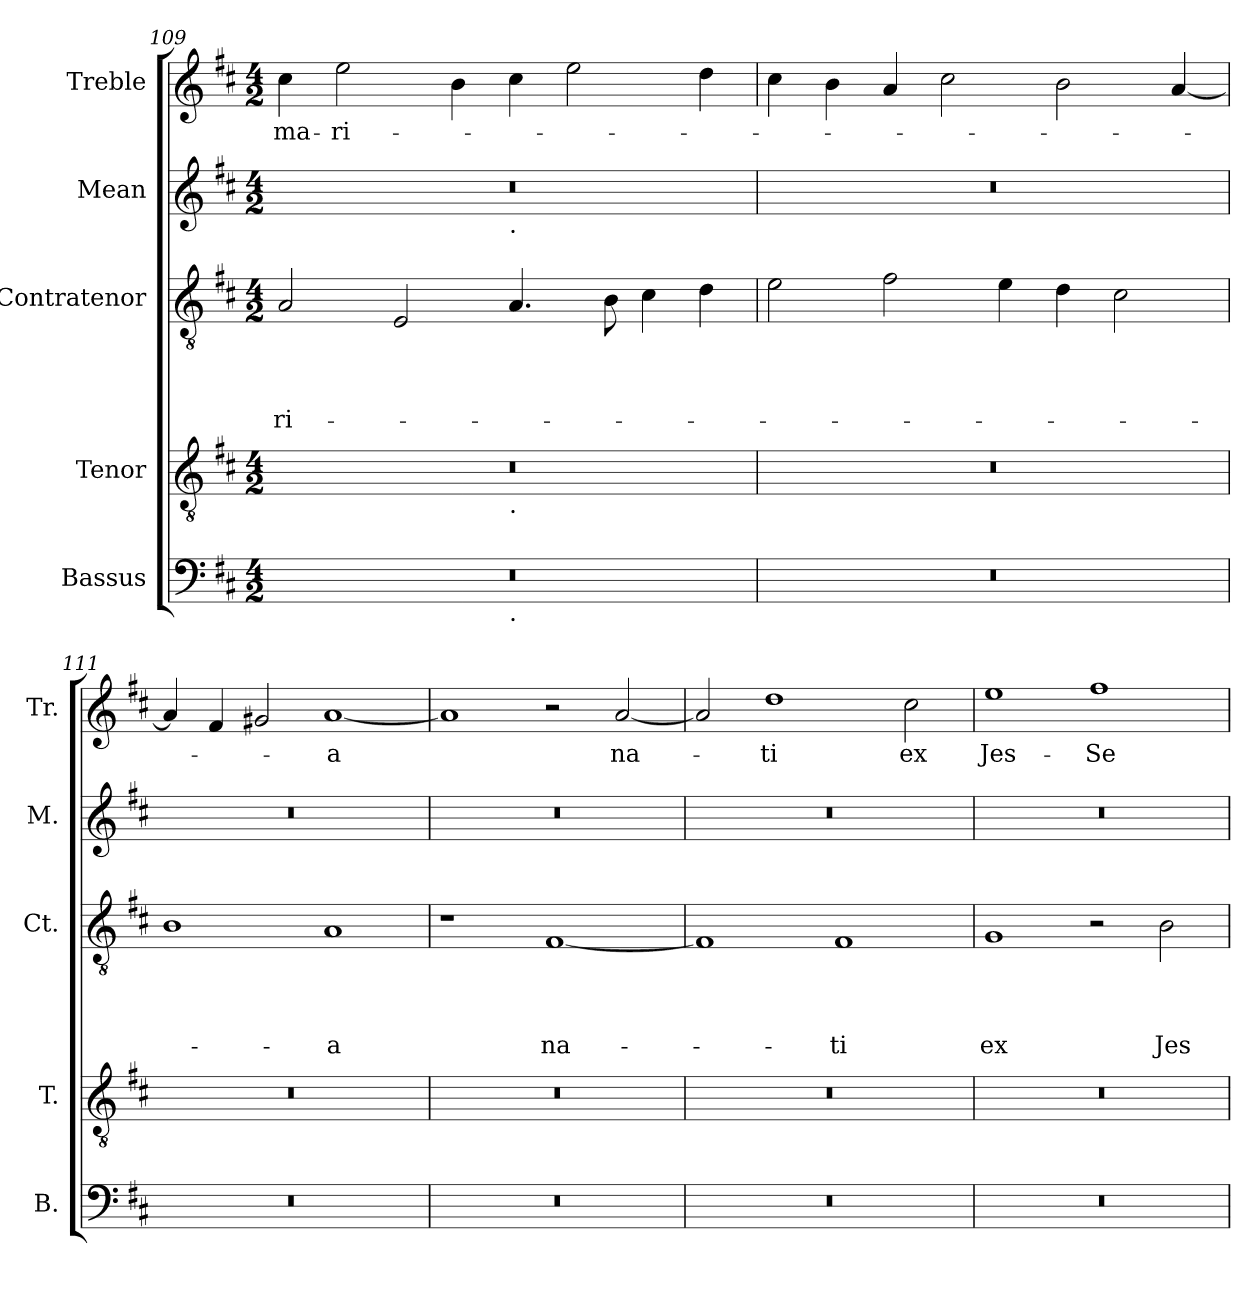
**kern	**kern	**kern	**text	**text	**text	**text	**kern	**kern	**text
*part5	*part4	*part3	*part3	*part3	*part3	*part3	*part2	*part1	*part1
*staff5	*staff4	*staff3	*staff3	*staff3	*staff3	*staff3	*staff2	*staff1	*staff1
*I"Bassus	*I"Tenor	*I"Contratenor	*	*	*	*	*I"Mean	*I"Treble	*
*I'B.	*I'T.	*I'Ct.	*	*	*	*	*I'M.	*I'Tr.	*
*clefF4	*clefGv2	*clefGv2	*	*	*	*	*clefG2	*clefG2	*
*k[f#c#]	*k[f#c#]	*k[f#c#]	*	*	*	*	*k[f#c#]	*k[f#c#]	*
*D:	*D:	*D:	*	*	*	*	*D:	*D:	*
*M4/2	*M4/2	*M4/2	*	*	*	*	*M4/2	*M4/2	*
=109	=109	=109	=109	=109	=109	=109	=109	=109	=109
!	!	!	!	!	!	!LO:LY:b	!	!	!LO:LY:b
*^	*^	*	*	*	*	*	*^	*	*
0r	1ryy	0r	1ryy	2A/	.	.	.	-ri-	0r	1ryy	4cc#\	-ma-
!	!	!	!	!	!	!	!	!	!	!	!	!LO:LY:b:rj
.	.	.	.	.	.	.	.	.	.	.	2ee\	-ri-
.	.	.	.	2E/	.	.	.	.	.	.	.	.
.	.	.	.	.	.	.	.	.	.	.	4b\	.
!	!	!	!	!	!	!	!	!	!	!LO:TX:b:t=.	!	!
!	!	!	!LO:TX:b:t=.	!	!	!	!	!	!	!	!	!
!	!LO:TX:b:t=.	!	!	!	!	!	!	!	!	!	!	!
.	1ryy	.	1ryy	4.A/	.	.	.	.	.	1ryy	4cc#\	.
.	.	.	.	.	.	.	.	.	.	.	2ee\	.
.	.	.	.	8B\	.	.	.	.	.	.	.	.
.	.	.	.	4c#\	.	.	.	.	.	.	.	.
.	.	.	.	4d\	.	.	.	.	.	.	4dd\	.
*v	*v	*	*	*	*	*	*	*	*v	*v	*	*
*	*v	*v	*	*	*	*	*	*	*	*
!!LO:LB:g=z
=110	=110	=110	=110	=110	=110	=110	=110	=110	=110
0r	0r	2e\	.	.	.	.	0r	4cc#\	.
.	.	.	.	.	.	.	.	4b\	.
.	.	2f#\	.	.	.	.	.	4a/	.
.	.	.	.	.	.	.	.	2cc#\	.
.	.	4e\	.	.	.	.	.	.	.
.	.	4d\	.	.	.	.	.	2b\	.
.	.	2c#\	.	.	.	.	.	.	.
.	.	.	.	.	.	.	.	[<4a/	.
=111	=111	=111	=111	=111	=111	=111	=111	=111	=111
0r	0r	1B	.	.	.	.	0r	4a/]	.
.	.	.	.	.	.	.	.	4f#/	.
.	.	.	.	.	.	.	.	2g#/	.
!	!	!	!	!	!	!LO:LY:b:rj	!	!	!LO:LY:b:rj
.	.	1A	.	.	.	-a	.	[<1a	-a
=112	=112	=112	=112	=112	=112	=112	=112	=112	=112
0r	0r	1r	.	.	.	.	0r	1a]	.
!	!	!	!	!	!	!LO:LY:b	!	!	!
.	.	[<1F#	.	.	.	na-	.	2r	.
!	!	!	!	!	!	!	!	!	!LO:LY:b
.	.	.	.	.	.	.	.	[<2a/	na-
=113	=113	=113	=113	=113	=113	=113	=113	=113	=113
0r	0r	1F#]	.	.	.	.	0r	2a/]	.
!	!	!	!	!	!	!	!	!	!LO:LY:b
.	.	.	.	.	.	.	.	1dd	-ti
!	!	!	!	!	!	!LO:LY:b	!	!	!
.	.	1F#	.	.	.	-ti	.	.	.
!	!	!	!	!	!	!	!	!	!LO:LY:b
.	.	.	.	.	.	.	.	2cc#\	ex
=114	=114	=114	=114	=114	=114	=114	=114	=114	=114
!	!	!	!	!	!	!LO:LY:b	!	!	!LO:LY:b
0r	0r	1G	.	.	.	ex	0r	1ee	Jes-
!	!	!	!	!	!	!	!	!	!LO:LY:b
.	.	2r	.	.	.	.	.	1ff#	-Se
!	!	!	!	!	!	!LO:LY:b	!	!	!
.	.	2B\	.	.	.	Jes-	.	.	.
=	=	=	=	=	=	=	=	=	=
*-	*-	*-	*-	*-	*-	*-	*-	*-	*-
